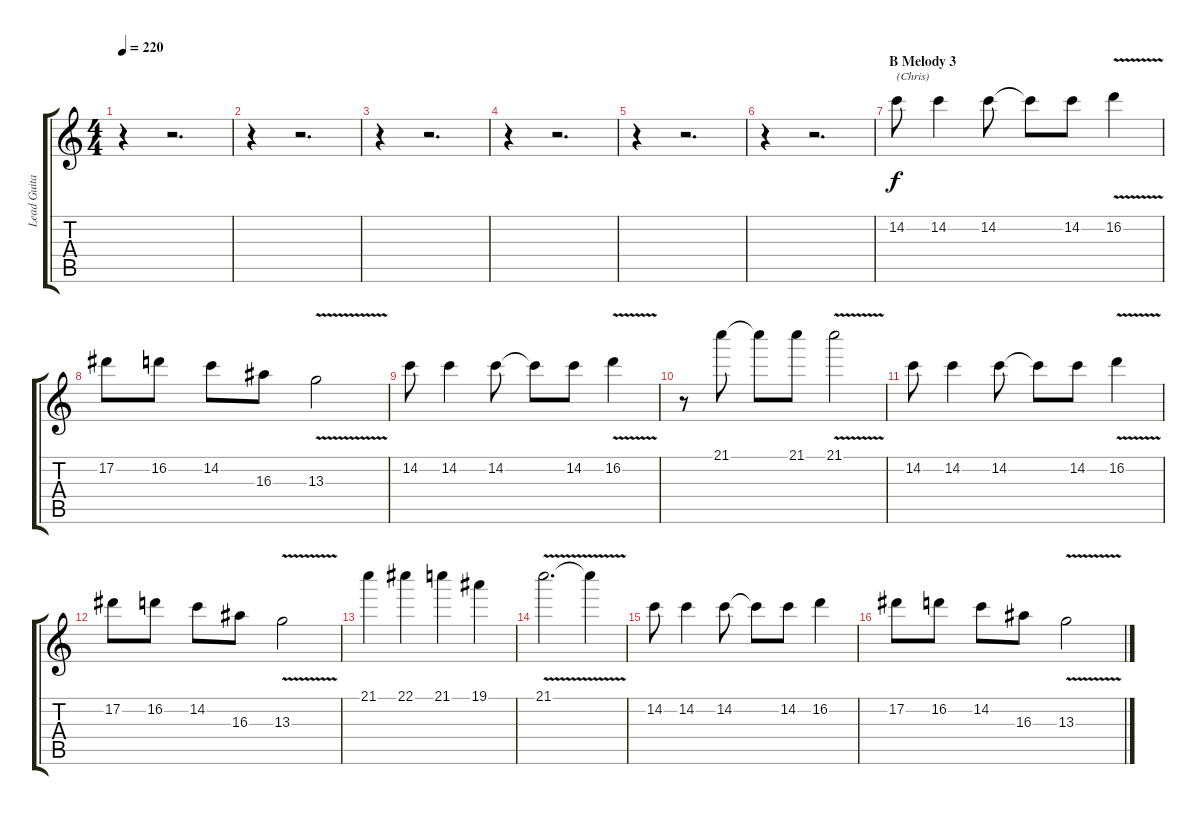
\track ("Lead Guitar 2" "Lead Guita") {instrument overdrivenguitar}
\staff {score tabs}
\tuning (Eb4 Bb3 Gb3 Db3 Ab2 Eb2) {hide}
\ts (4 4)
\tempo 220
\clef g2
\ks c
r.4{dy f} r.2{d} |
r.4 r.2{d} |
r.4 r.2{d} |
r.4 r.2{d} |
r.4 r.2{d} |
r.4 r.2{d} |
\section ("" "B Melody 3")
14.2.8{txt "(Chris)"} 14.2.4 14.2.8 14.2{t}.8 14.2.8 16.2{v}.4 |
17.2.8 16.2.8 14.2.8 16.3.8 13.3{v}.2 |
14.2.8 14.2.4 14.2.8 14.2{t}.8 14.2.8 16.2{v}.4 |
r.8 21.1.8 21.1{t}.8 21.1.8 21.1{v}.2 |
14.2.8 14.2.4 14.2.8 14.2{t}.8 14.2.8 16.2{v}.4 |
17.2.8 16.2.8 14.2.8 16.3.8 13.3{v}.2 |
21.1.4 22.1.4 21.1.4 19.1.4 |
21.1{v}.2{d} 21.1{t}.4 |
14.2.8 14.2.4 14.2.8 14.2{t}.8 14.2.8 16.2.4 |
17.2.8 16.2.8 14.2.8 16.3.8 13.3{v}.2
